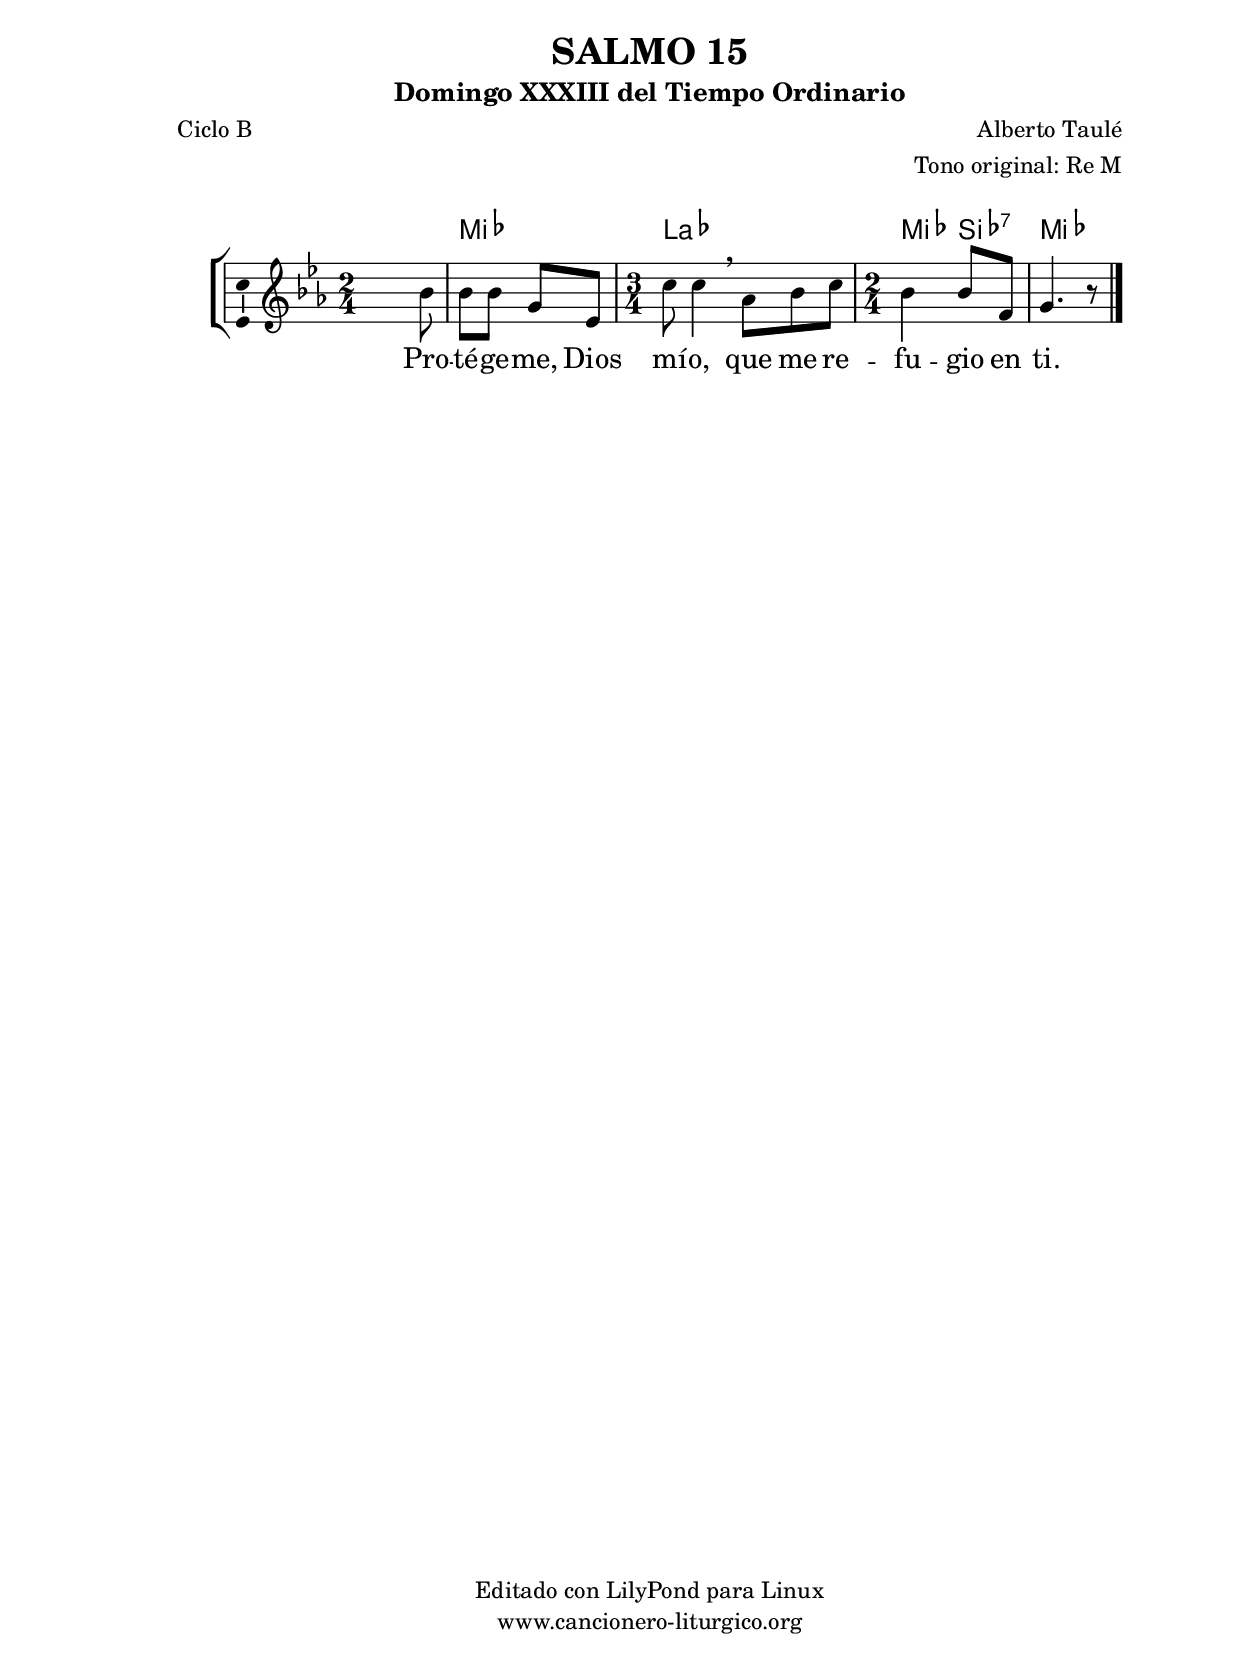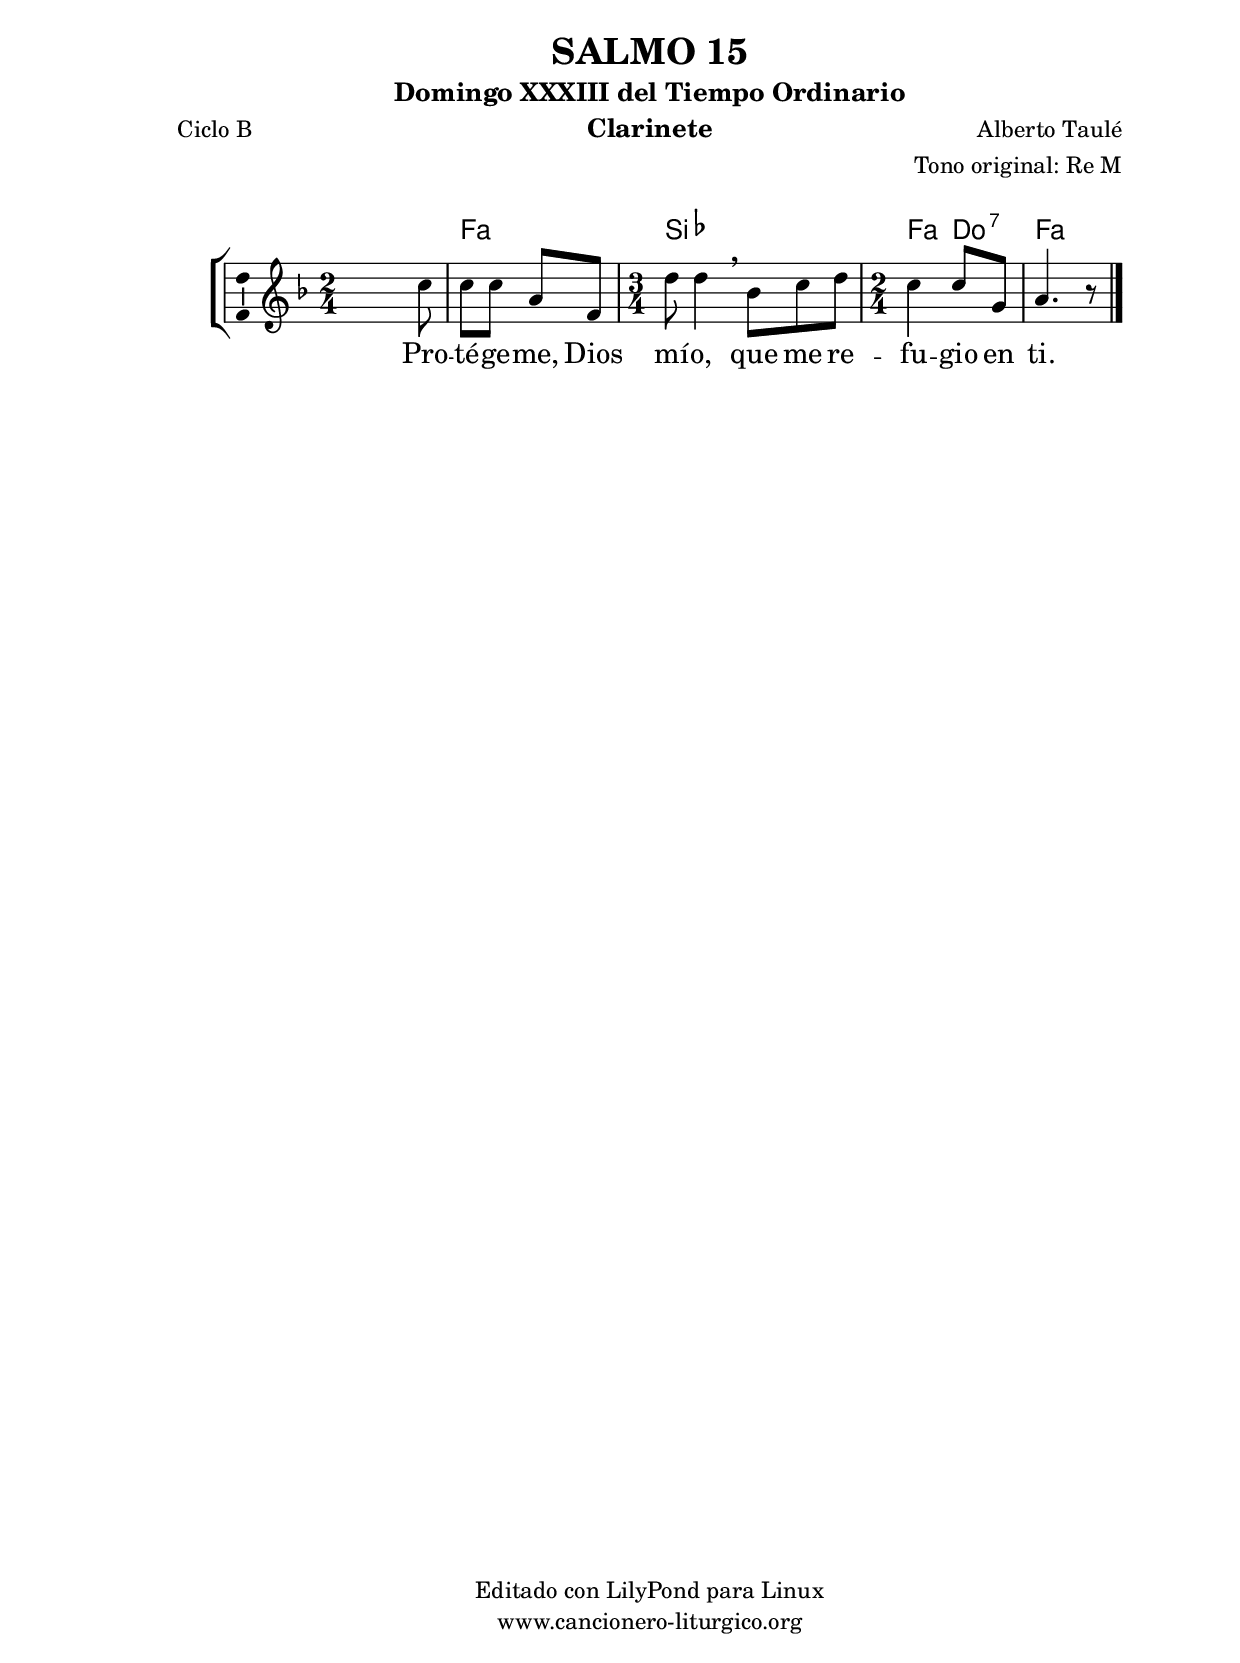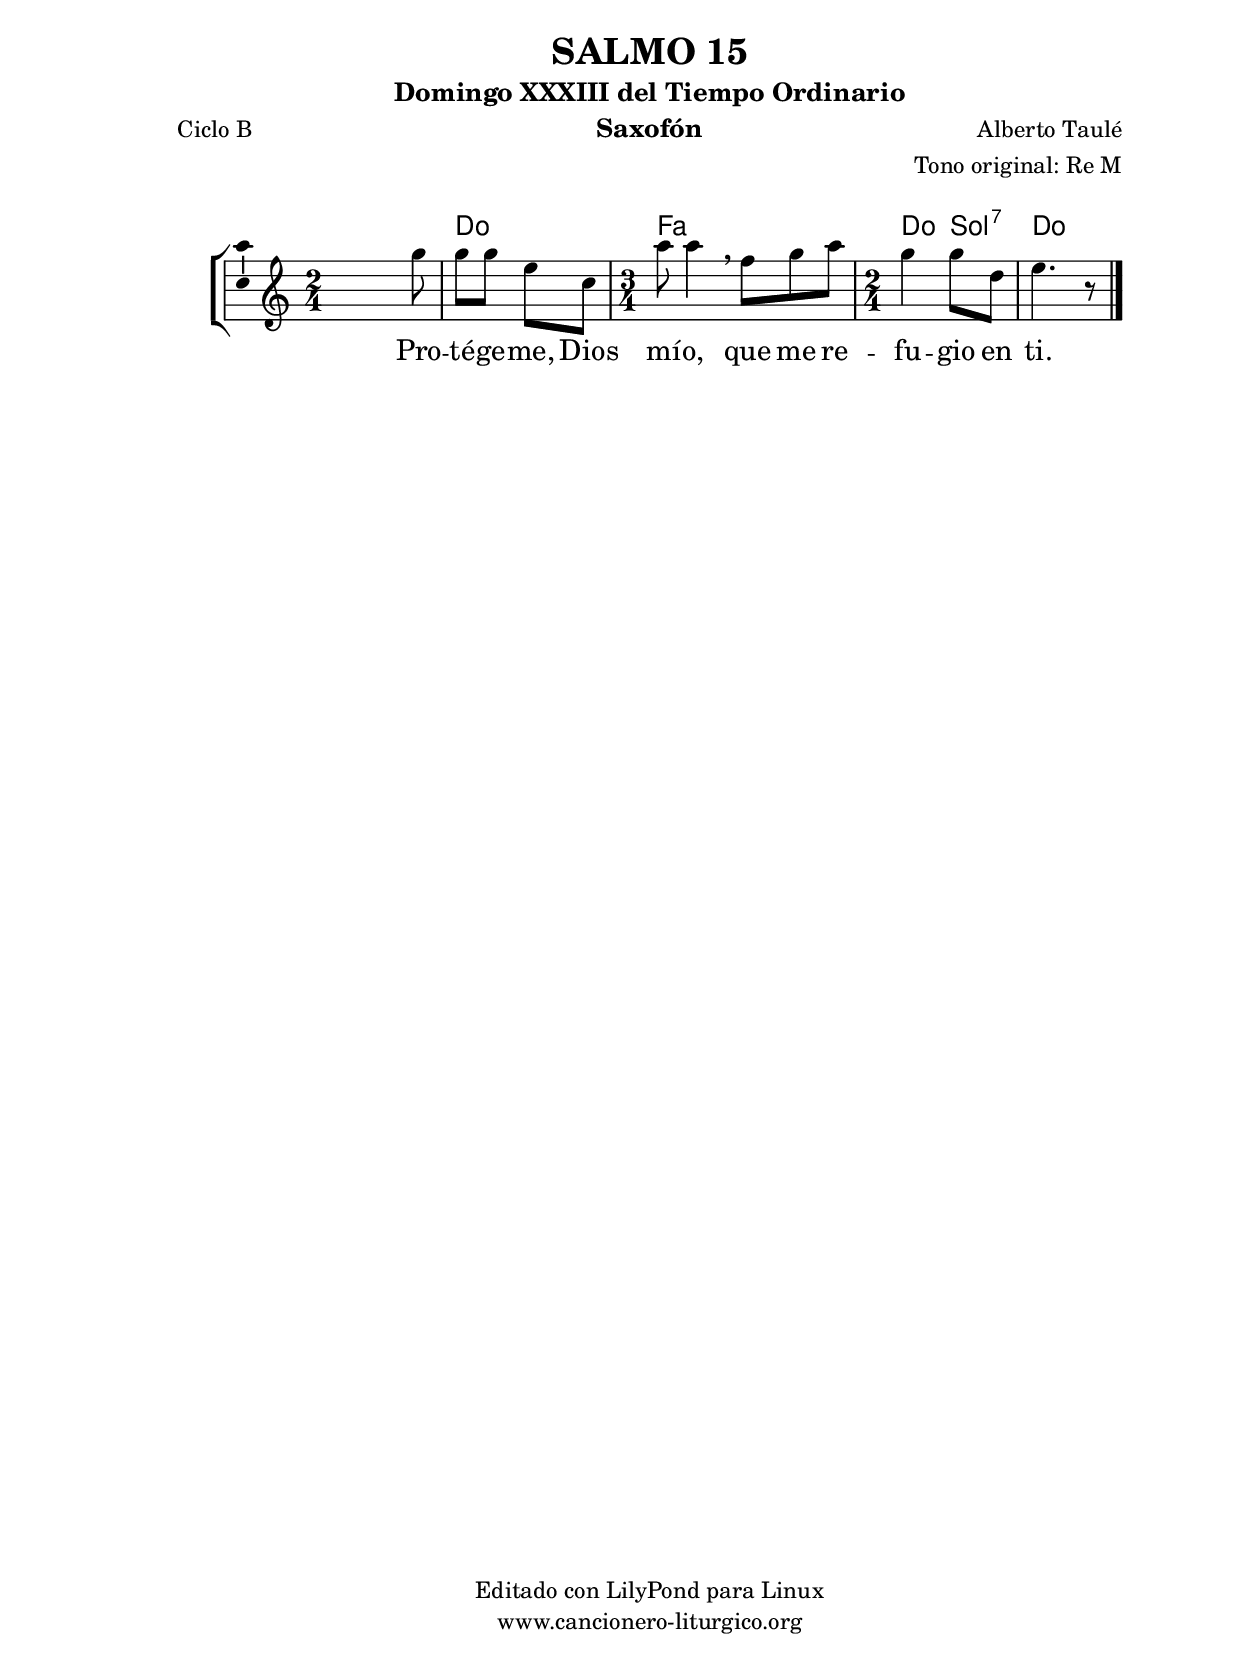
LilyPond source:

%
%para convertir .midi en .wav:
%timidity filename.midi -Ow -o finename.wav
%
%
%Para convertir de .wav a .mp3:
%lame -h -m j filename.wav
%
%
%para escuchar el midi:
%timidity nombrefichero.midi
%


%versión de lilypond para la que se ha escrito esta partitura:
\version "2.16.0"

	%Tamaño papel
	#(set-default-paper-size "a4")
	%Tamaño partitura
	#(set-global-staff-size 20)
	%No responde al pulsar sobre una nota
	#(ly:set-option 'point-and-click #f)

%parámetros del encabezamiento:
\header {
	title = "SALMO 15"
	subtitle = "Domingo XXXIII del Tiempo Ordinario"
	composer = "Alberto Taulé"
	poet = "Ciclo B"
	meter = ""
	arranger = "Tono original: Re M"
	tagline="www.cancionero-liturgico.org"
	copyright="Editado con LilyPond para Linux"
	}

%parámetros asociados al papel:
\paper  {
	oddHeaderMarkup = \markup {\fill-line { \on-the-fly #not-first-page \fromproperty #'header:title \on-the-fly #not-first-page \fromproperty #'header:composer }}
	evenHeaderMarkup = \markup {\fill-line { \fromproperty #'header:composer \fromproperty #'header:title }}
	#(set-paper-size "a4")
	print-page-number = ##f
	first-page-number = 1
	print-first-page-number = ##f
%	head-separation = 3.0 \cm
	top-margin = 2.0 \cm
	bottom-margin = 0.5\cm
%%%	bottom-margin = -1.0\cm
	left-margin = 3.0 \cm
	line-width = 16.0 \cm 
	indent = 8\mm
	interscoreline = 2.\mm
	between-system-space = 15\mm
%	para que las partituras no llenen la hoja:
	ragged-bottom = ##t
%	idem para la última hoja:
	ragged-last-bottom = ##f
%	para que las partituras llenen el ancho del papel:
	ragged-last = ##f
	after-title-space = 2.5 \cm
%page-count=1
%system-count=8

	%Flexible Vertical Spacing
%	markup-markup-spacing =
%	#'((basic-distance . 15) (minimum-distance . 15) (padding . 3))
	markup-system-spacing =
	#'((basic-distance . 15) (minimum-distance . 15) (padding . 3))
	system-system-spacing =
	#'((basic-distance . 15) (minimum-distance . 15) (padding . 3))
	score-system-spacing =
	#'((basic-distance . 15) (minimum-distance . 15) (padding . 5))
%	top-system-spacing = % header
%	#'((basic-distance . 8) (minimum-distance . 0) (padding . 3))
%	top-markup-spacing =
%	#'((basic-distance . 20) (minimum-distance . 20) (padding . 3))
	last-bottom-spacing = % footer
	#'((basic-distance . 5) (minimum-distance . 5) (padding . 3))
%	score-markup-spacing =
%	#'((basic-distance . 16) (minimum-distance . 13) (padding . 3))

	}


%parámetros que afectan a toda la partitura:
global =  {
	%clave de sol (G):
	\clef G
	%armadura:
	\transpose d ees
	\key d \major
	\tempo 4=100
	\set Score.tempoHideNote = ##t
	}


acordes = {
	\italianChords
	\chordmode {
	\transpose d ees
{

s2
d2 g2. d4 a:7 d2

	}
	}
}

melodia = 
	\transpose d ees
{
	\relative c''{
	\time 2/4

s4 s8 a8
a8 a fis d
	\time 3/4
b'8 b4 \breathe g8 a b
	\time 2/4
a4 a8 e
fis4. r8

	\bar "|."
	}
	}


texto = \lyricmode {
Pro -- té -- ge -- me, Dios mí -- o, que me re -- fu -- gio en ti.
	}


acordesStaff = \context ChordNames = acordesStaff <<
	\set chordChanges = ##t
	\acordes
	>>


vozStaff = \context Voice = vozStaff
\with {\consists "Ambitus_engraver"}
<<
%	\set Staff.instrumentName = ""
%	\set Staff.shortInstrumentName = ""
%	\set Staff.midiInstrument = #"clarinet"
%	\set Staff.midiInstrument = #"cello"
%	\set Staff.midiInstrument = #"flute"
	\set Staff.midiInstrument = #"electric guitar (jazz)"
%	\set Staff.midiInstrument = #"english horn"
%	\set Staff.midiInstrument = #"violin"
%	\set Staff.midiInstrument = #"glockenspiel"
	\set Staff.midiMinimumVolume = #0.7
	\set Staff.midiMaximumVolume = #0.9
	\global
	\melodia
	>>


textoStaff = \context Lyrics = textoStaff <<
	\lyricsto vozStaff \texto
	>>

\book {
	\score {
		\context ChoirStaff {
			\override StaffGroup.SystemStartBracket #'collapse-height = #1
			\override Score.SystemStartBar #'collapse-height = #1
			<<
			\acordesStaff
			\vozStaff
			\textoStaff
			>>
			}
		\layout {
	    		\context {
				\Lyrics
				\override LyricText #'font-size = #2
				}
	   		 \context {
				\Score
				%fontSize = #3
				\override StaffSymbol #'staff-space = #(magstep +3)
				%\override Beam #'thickness = #0.55
				%\override SpacingSpanner #'spacing-increment = #1.0
				%\override Slur #'height-limit = #1.5
				}
			}
		}
	\score {
		\unfoldRepeats
		\context ChoirStaff {
			<<
			\acordesStaff
			\vozStaff
			>>
			}
		\midi {
	  		\context {
	  			\Score
				tempoWholesPerMinute = #(ly:make-moment 70 4)
				}
			}
		}
	}

%Partitura para clarinete
#(define output-suffix "C")
\book {
	\header{
		instrument = "Clarinete"
		}
	\score {
		\context ChoirStaff {
			\override StaffGroup.SystemStartBracket #'collapse-height = #1
			\override Score.SystemStartBar #'collapse-height = #1
\transpose c d
			<<
			\acordesStaff
			\vozStaff
			\textoStaff
			>>
			}
		\layout {
	    		\context {
				\Lyrics
				\override LyricText #'font-size = #2
				}
	   		 \context {
				\Score
				%fontSize = #3
				\override StaffSymbol #'staff-space = #(magstep +3)
				%\override Beam #'thickness = #0.55
				%\override SpacingSpanner #'spacing-increment = #1.0
				%\override Slur #'height-limit = #1.5
				}
			}
		}
	}

%Partitura para saxofón
#(define output-suffix "S")
\book {
	\header{
		instrument = "Saxofón"
		}
	\score {
		\context ChoirStaff {
			\override StaffGroup.SystemStartBracket #'collapse-height = #1
			\override Score.SystemStartBar #'collapse-height = #1
\transpose c a
			<<
			\acordesStaff
			\vozStaff
			\textoStaff
			>>
			}
		\layout {
	    		\context {
				\Lyrics
				\override LyricText #'font-size = #2
				}
	   		 \context {
				\Score
				%fontSize = #3
				\override StaffSymbol #'staff-space = #(magstep +3)
				%\override Beam #'thickness = #0.55
				%\override SpacingSpanner #'spacing-increment = #1.0
				%\override Slur #'height-limit = #1.5
				}
			}
		}
	}

